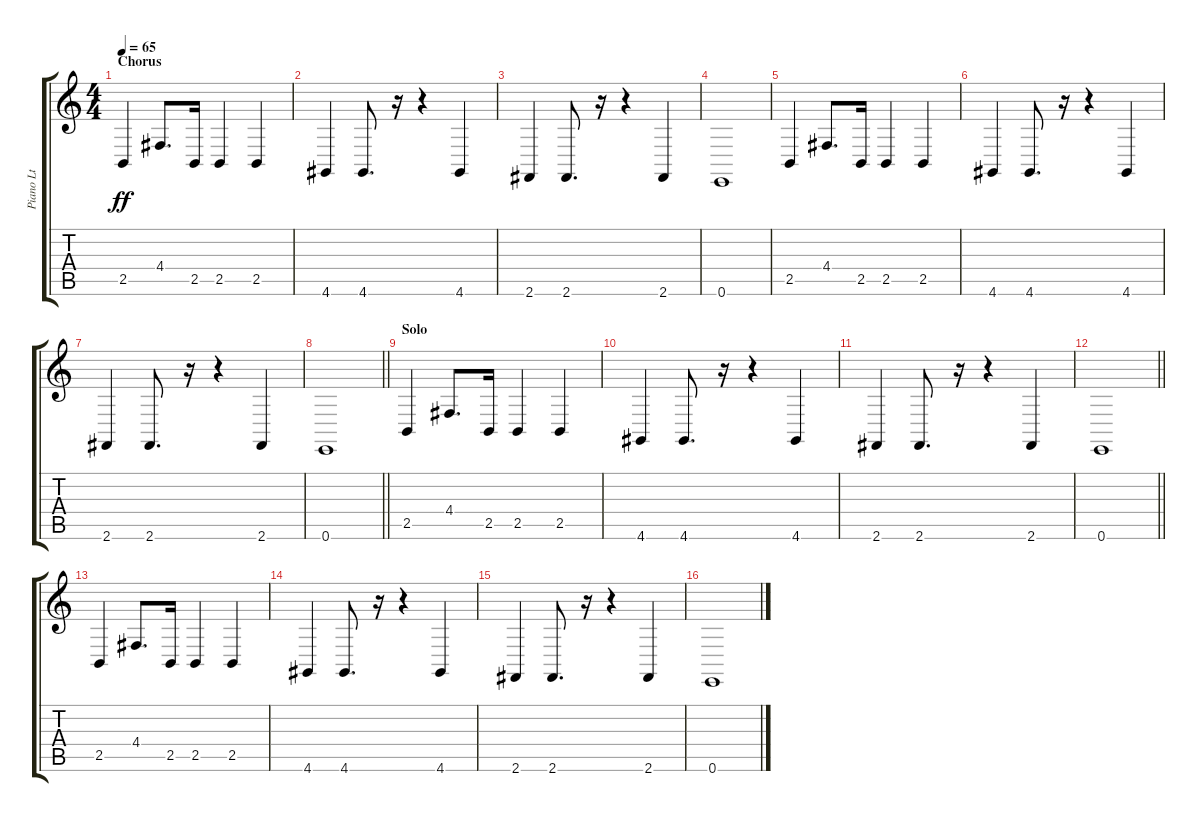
\track ("Piano Lt" "Piano Lt") {instrument brightacousticpiano}
\staff {score tabs}
\tuning (E4 B3 G3 D3 A2 E2) {hide}
\ts (4 4)
\section ("" "Chorus")
\tempo 65
\clef g2
\ks c
2.5.4{dy ff} 4.4.8{d} 2.5.16 2.5.4 2.5.4 |
4.6.4 4.6.8{d} r.16 r.4 4.6.4 |
2.6.4 2.6.8{d} r.16 r.4 2.6.4 |
0.6.1 |
2.5.4 4.4.8{d} 2.5.16 2.5.4 2.5.4 |
4.6.4 4.6.8{d} r.16 r.4 4.6.4 |
2.6.4 2.6.8{d} r.16 r.4 2.6.4 |
\barLineRight lightlight
0.6.1 |
\section ("" "Solo")
2.5.4 4.4.8{d} 2.5.16 2.5.4 2.5.4 |
4.6.4 4.6.8{d} r.16 r.4 4.6.4 |
2.6.4 2.6.8{d} r.16 r.4 2.6.4 |
\barLineRight lightlight
0.6.1 |
2.5.4 4.4.8{d} 2.5.16 2.5.4 2.5.4 |
4.6.4 4.6.8{d} r.16 r.4 4.6.4 |
2.6.4 2.6.8{d} r.16 r.4 2.6.4 |
0.6.1
